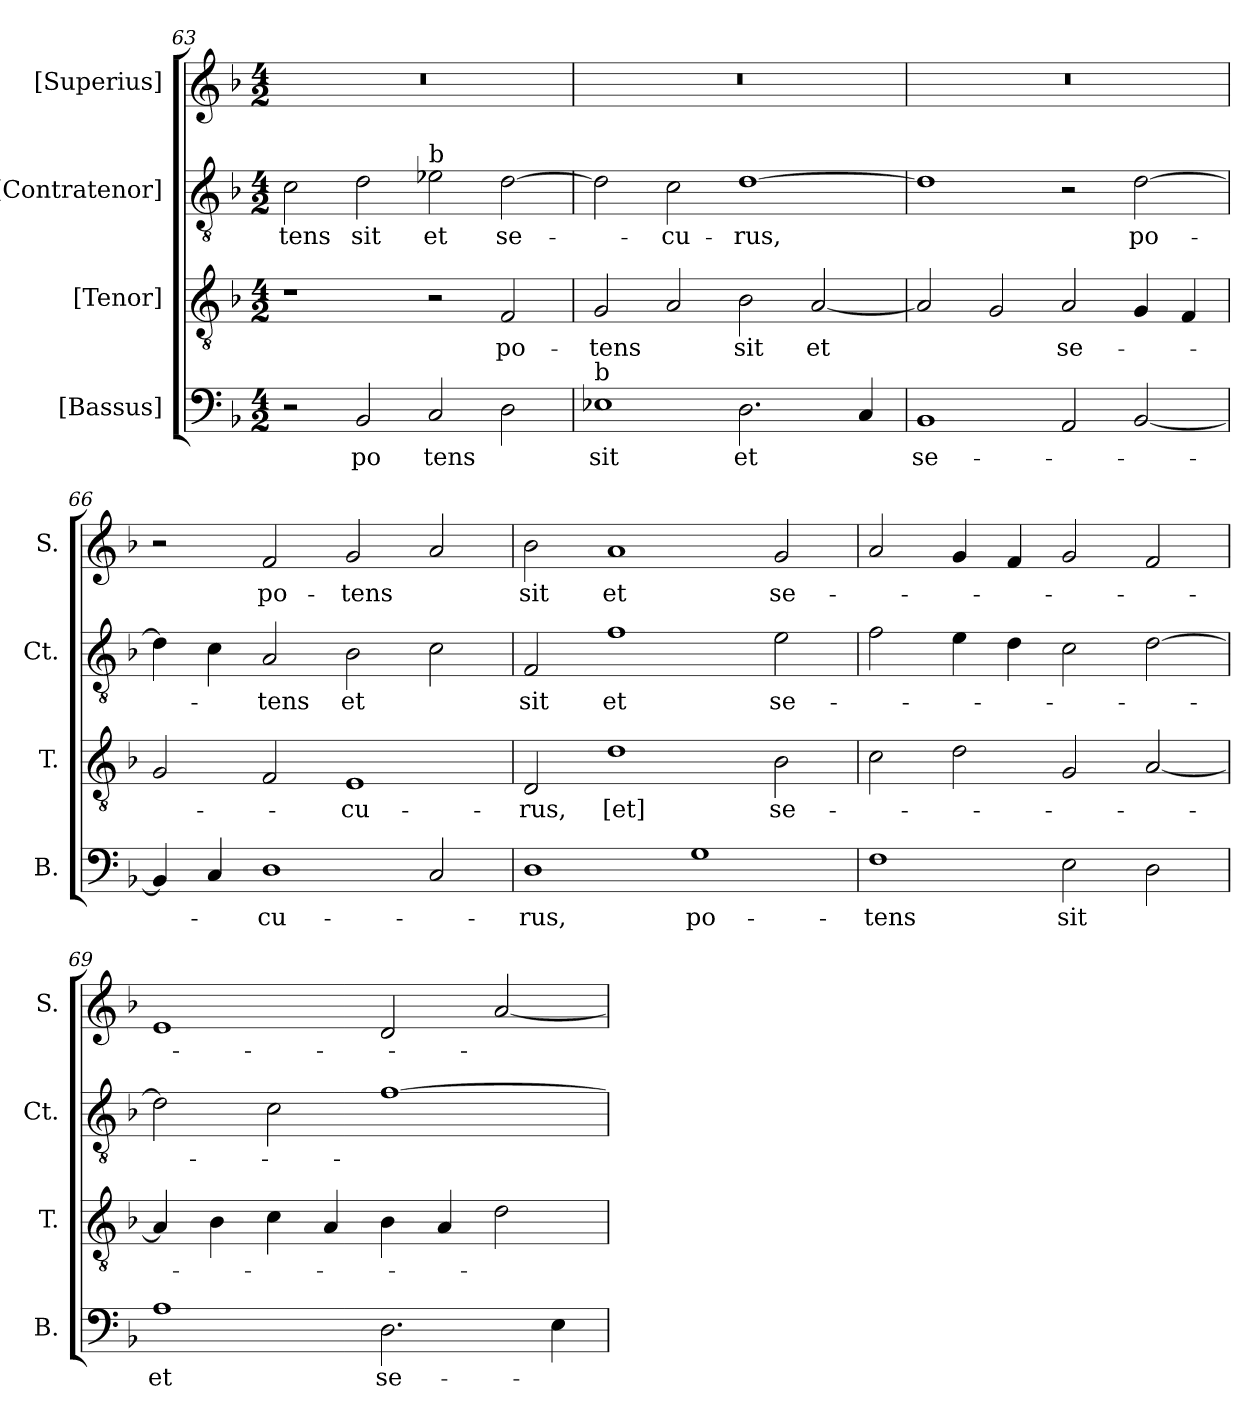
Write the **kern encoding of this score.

**kern	**text	**kern	**text	**kern	**text	**kern	**text
*part4	*part4	*part3	*part3	*part2	*part2	*part1	*part1
*staff4	*staff4	*staff3	*staff3	*staff2	*staff2	*staff1	*staff1
*I"[Bassus]	*	*I"[Tenor]	*	*I"[Contratenor]	*	*I"[Superius]	*
*I'B.	*	*I'T.	*	*I'Ct.	*	*I'S.	*
*clefF4	*	*clefGv2	*	*clefGv2	*	*clefG2	*
*	*	*ITrd7c12	*	*ITrd7c12	*	*	*
*k[b-]	*	*k[b-]	*	*k[b-]	*	*k[b-]	*
*F:	*	*F:	*	*F:	*	*F:	*
*M4/2	*	*M4/2	*	*M4/2	*	*M4/2	*
=63	=63	=63	=63	=63	=63	=63	=63
!	!	!	!	!	!LO:LY:b:color=#000000	!LO:N:vis=1	!
2r	.	1r	.	2Ci\	-tens	0r	.
!	!LO:LY:b:color=#000000	!	!	!	!	!	!
!	!	!	!	!	!LO:LY:b:color=#000000	!	!
2BB-i/	po	.	.	2Di\	sit	.	.
!	!LO:LY:b:color=#000000	!	!	!	!	!	!
!	!	!	!	!LO:TX:a:t=b	!	!	!
!	!	!	!	!	!LO:LY:b:color=#000000	!	!
2Ci/	tens	2r	.	2E-j\	et	.	.
!	!	!	!LO:LY:b:color=#000000	!	!	!	!
!	!	!	!	!	!LO:LY:b:color=#000000	!	!
2Di\	.	2FFi/	po-	[>2Di\	se-	.	.
=64	=64	=64	=64	=64	=64	=64	=64
!	!LO:LY:b:color=#000000	!	!	!	!	!	!
!LO:TX:a:t=b	!	!	!	!	!	!	!
!	!	!	!LO:LY:b:color=#000000	!	!	!LO:N:vis=1	!
1E-j	sit	2GGi/	-tens	2Di\]	.	0r	.
!	!	!	!	!	!LO:LY:b:color=#000000	!	!
.	.	2AAi/	.	2Ci\	-cu-	.	.
!	!LO:LY:b:color=#000000	!	!	!	!	!	!
!	!	!	!LO:LY:b:color=#000000	!	!	!	!
!	!	!	!	!	!LO:LY:b:color=#000000	!	!
2.Di\	et	2BB-i\	sit	[>1Di	-rus,	.	.
!	!	!	!LO:LY:b:color=#000000	!	!	!	!
.	.	[<2AAi/	et	.	.	.	.
4Ci/	.	.	.	.	.	.	.
=65	=65	=65	=65	=65	=65	=65	=65
!	!LO:LY:b:color=#000000	!	!	!	!	!LO:N:vis=1	!
1BB-i	se-	2AAi/]	.	1Di]	.	0r	.
.	.	2GGi/	.	.	.	.	.
!	!	!	!LO:LY:b:color=#000000	!	!	!	!
2AAi/	.	2AAi/	se-	2r	.	.	.
!	!	!	!	!	!LO:LY:b:color=#000000	!	!
[<2BB-i/	.	4GGi/	.	[>2Di\	po-	.	.
.	.	4FFi/	.	.	.	.	.
=66	=66	=66	=66	=66	=66	=66	=66
4BB-i/]	.	2GGi/	.	4Di\]	.	2r	.
4Ci/	.	.	.	4Ci\	.	.	.
!	!LO:LY:b:color=#000000	!	!	!	!	!	!
!	!	!	!	!	!LO:LY:b:color=#000000	!	!
!	!	!	!	!	!	!	!LO:LY:b:color=#000000
1Di	-cu-	2FFi/	.	2AAi/	-tens	2fi/	po-
!	!	!	!LO:LY:b:color=#000000	!	!	!	!
!	!	!	!	!	!LO:LY:b:color=#000000	!	!
!	!	!	!	!	!	!	!LO:LY:b:color=#000000
.	.	1EEi	-cu-	2BB-i\	et	2gi/	-tens
2Ci/	.	.	.	2Ci\	.	2ai/	.
!!LO:LB:g=z
=67	=67	=67	=67	=67	=67	=67	=67
!	!LO:LY:b:color=#000000	!	!	!	!	!	!
!	!	!	!LO:LY:b:color=#000000	!	!	!	!
!	!	!	!	!	!LO:LY:b:color=#000000	!	!
!	!	!	!	!	!	!	!LO:LY:b:color=#000000
1Di	-rus,	2DDi/	-rus,	2FFi/	sit	2b-i\	sit
!	!	!	!LO:LY:b:color=#000000	!	!	!	!
!	!	!	!	!	!LO:LY:b:color=#000000	!	!
!	!	!	!	!	!	!	!LO:LY:b:color=#000000
.	.	1Di	[et]	1Fi	et	1ai	et
!	!LO:LY:b:color=#000000	!	!	!	!	!	!
1Gi	po-	.	.	.	.	.	.
!	!	!	!LO:LY:b:color=#000000	!	!	!	!
!	!	!	!	!	!LO:LY:b:color=#000000	!	!
!	!	!	!	!	!	!	!LO:LY:b:color=#000000
.	.	2BB-i\	se-	2Ei\	se-	2gi/	se-
=68	=68	=68	=68	=68	=68	=68	=68
!	!LO:LY:b:color=#000000	!	!	!	!	!	!
1Fi	-tens	2Ci\	.	2Fi\	.	2ai/	.
.	.	2Di\	.	4Ei\	.	4gi/	.
.	.	.	.	4Di\	.	4fi/	.
!	!LO:LY:b:color=#000000	!	!	!	!	!	!
2Ei\	sit	2GGi/	.	2Ci\	.	2gi/	.
2Di\	.	[<2AAi/	.	[>2Di\	.	2fi/	.
=69	=69	=69	=69	=69	=69	=69	=69
!	!LO:LY:b:color=#000000	!	!	!	!	!	!
1Ai	et	4AAi/]	.	2Di\]	.	1ei	.
.	.	4BB-i\	.	.	.	.	.
.	.	4Ci\	.	2Ci\	.	.	.
.	.	4AAi/	.	.	.	.	.
!	!LO:LY:b:color=#000000	!	!	!	!	!	!
2.Di\	se-	4BB-i\	.	[>1Fi	.	2di/	.
.	.	4AAi/	.	.	.	.	.
.	.	2Di\	.	.	.	[<2ai/	.
4Ei\	.	.	.	.	.	.	.
=	=	=	=	=	=	=	=
*-	*-	*-	*-	*-	*-	*-	*-
